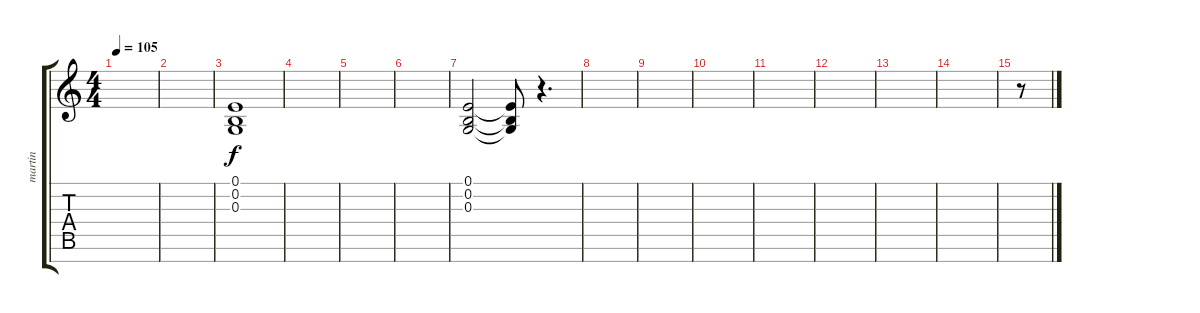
\track ("martin" "martin") {instrument pizzicatostrings}
\staff {score tabs}
\tuning (E4 B3 G3 D3 A2 E2 B1) {hide}
\ts (4 4)
\tempo 105
\clef g2
\ks c
|
|
(0.1 0.2 0.3).1 |
|
|
|
(0.1 0.2 0.3).2 (0.1{t} 0.2{t} 0.3{t}).8 r.4{d balance 8} |
|
|
|
|
|
|
|
r.8
